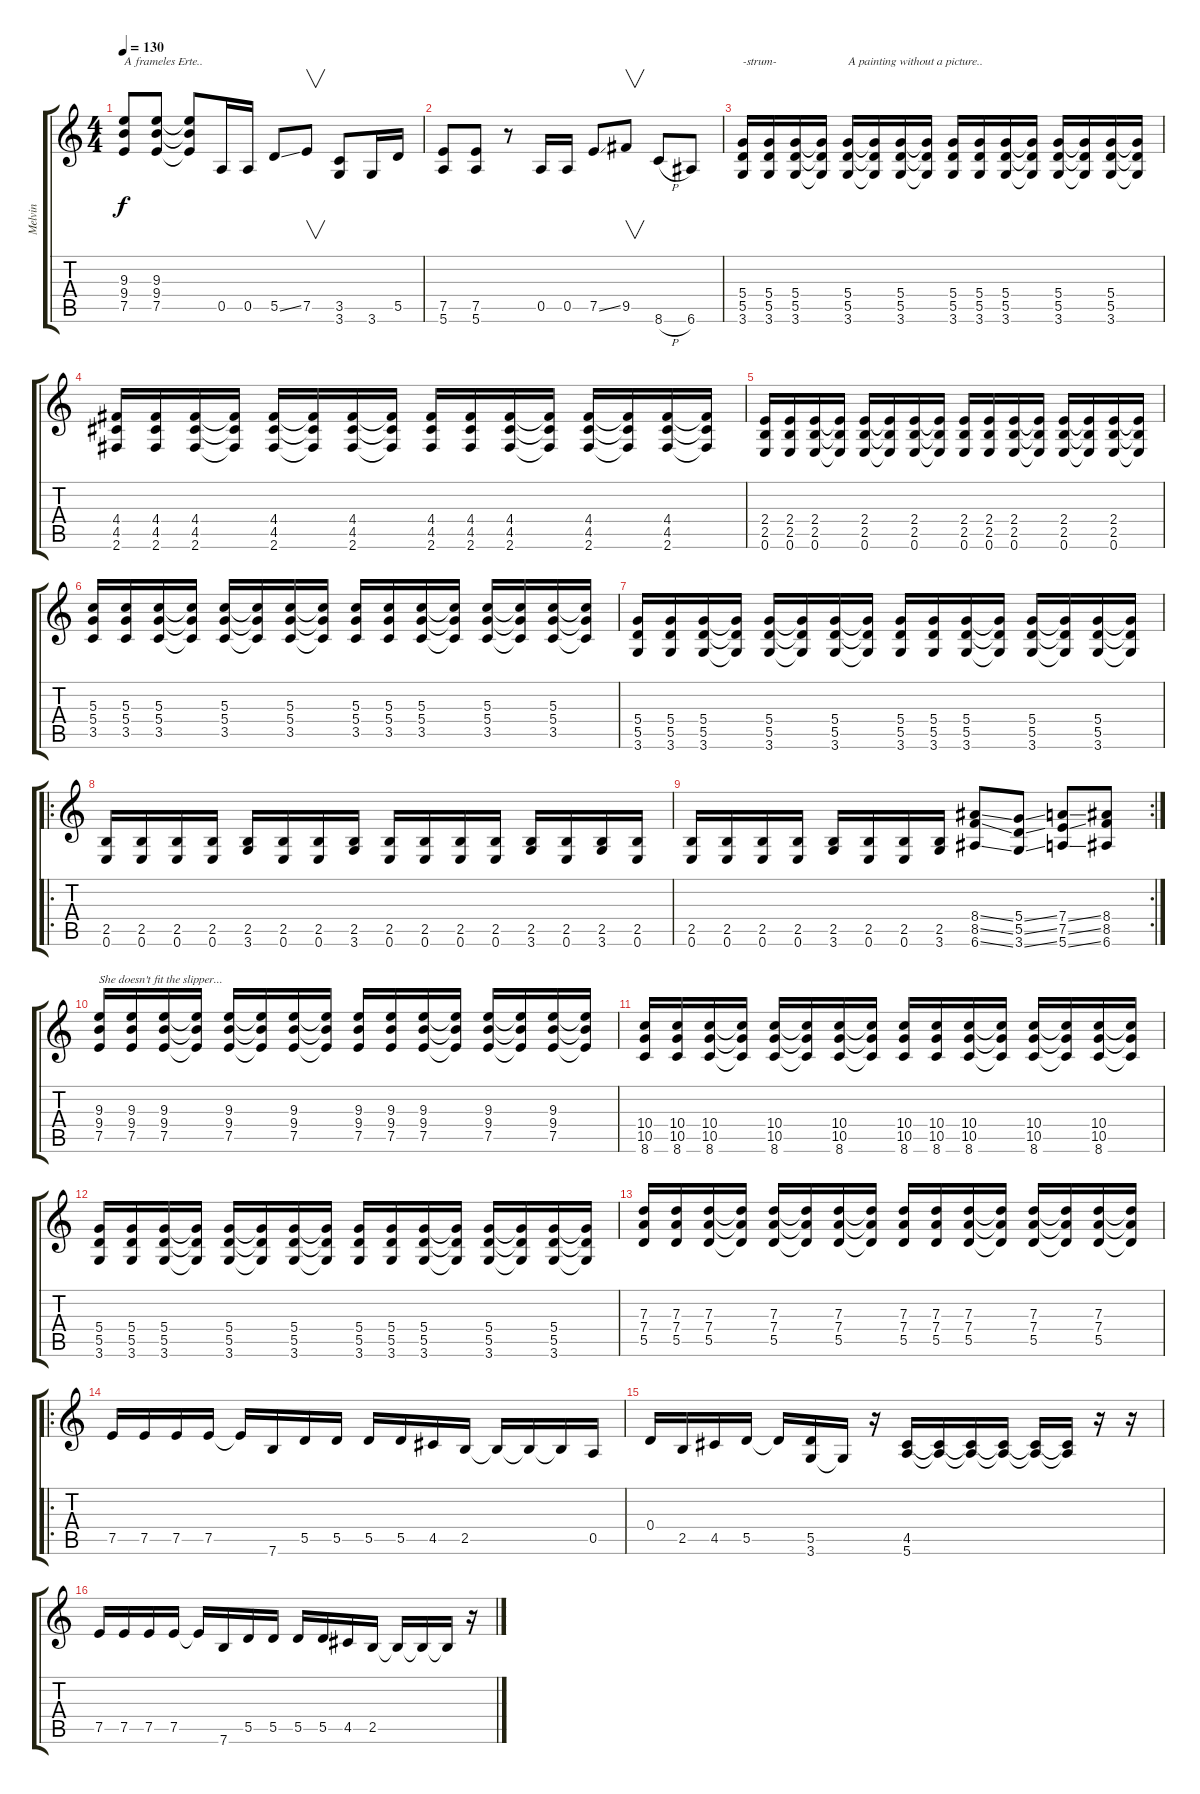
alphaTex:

\track ("Melvin" "Melvin") {instrument distortionguitar}
\staff {score tabs}
\tuning (E4 B3 G3 D3 A2 E2) {hide}
\ts (4 4)
\tempo 130
\clef g2
\ks c
(9.3 9.4 7.5).8{txt "A frameles Erte.." dy f} (9.3 9.4 7.5).8 (9.3{t} 9.4{t} 7.5{t}).8 0.5.16 0.5.16 5.5{ss}.8 7.5.8{v} (3.5 3.6).8 3.6.16 5.5.16 |
(7.5 5.6).8 (7.5 5.6).8 r.8 0.5.16 0.5.16 7.5{ss}.8 9.5.8{v} 8.6{h}.8 6.6.8 |
(5.4 5.5 3.6).16{txt "-strum-"} (5.4 5.5 3.6).16 (5.4 5.5 3.6).16 (5.4{t} 5.5{t} 3.6{t}).16 (5.4 5.5 3.6).16{txt "A painting without a picture.."} (5.4{t} 5.5{t} 3.6{t}).16 (5.4 5.5 3.6).16 (5.4{t} 5.5{t} 3.6{t}).16 (5.4 5.5 3.6).16 (5.4 5.5 3.6).16 (5.4 5.5 3.6).16 (5.4{t} 5.5{t} 3.6{t}).16 (5.4 5.5 3.6).16 (5.4{t} 5.5{t} 3.6{t}).16 (5.4 5.5 3.6).16 (5.4{t} 5.5{t} 3.6{t}).16 |
(4.4 4.5 2.6).16 (4.4 4.5 2.6).16 (4.4 4.5 2.6).16 (4.4{t} 4.5{t} 2.6{t}).16 (4.4 4.5 2.6).16 (4.4{t} 4.5{t} 2.6{t}).16 (4.4 4.5 2.6).16 (4.4{t} 4.5{t} 2.6{t}).16 (4.4 4.5 2.6).16 (4.4 4.5 2.6).16 (4.4 4.5 2.6).16 (4.4{t} 4.5{t} 2.6{t}).16 (4.4 4.5 2.6).16 (4.4{t} 4.5{t} 2.6{t}).16 (4.4 4.5 2.6).16 (4.4{t} 4.5{t} 2.6{t}).16 |
(2.4 2.5 0.6).16 (2.4 2.5 0.6).16 (2.4 2.5 0.6).16 (2.4{t} 2.5{t} 0.6{t}).16 (2.4 2.5 0.6).16 (2.4{t} 2.5{t} 0.6{t}).16 (2.4 2.5 0.6).16 (2.4{t} 2.5{t} 0.6{t}).16 (2.4 2.5 0.6).16 (2.4 2.5 0.6).16 (2.4 2.5 0.6).16 (2.4{t} 2.5{t} 0.6{t}).16 (2.4 2.5 0.6).16 (2.4{t} 2.5{t} 0.6{t}).16 (2.4 2.5 0.6).16 (2.4{t} 2.5{t} 0.6{t}).16 |
(5.3 5.4 3.5).16 (5.3 5.4 3.5).16 (5.3 5.4 3.5).16 (5.3{t} 5.4{t} 3.5{t}).16 (5.3 5.4 3.5).16 (5.3{t} 5.4{t} 3.5{t}).16 (5.3 5.4 3.5).16 (5.3{t} 5.4{t} 3.5{t}).16 (5.3 5.4 3.5).16 (5.3 5.4 3.5).16 (5.3 5.4 3.5).16 (5.3{t} 5.4{t} 3.5{t}).16 (5.3 5.4 3.5).16 (5.3{t} 5.4{t} 3.5{t}).16 (5.3 5.4 3.5).16 (5.3{t} 5.4{t} 3.5{t}).16 |
(5.4 5.5 3.6).16 (5.4 5.5 3.6).16 (5.4 5.5 3.6).16 (5.4{t} 5.5{t} 3.6{t}).16 (5.4 5.5 3.6).16 (5.4{t} 5.5{t} 3.6{t}).16 (5.4 5.5 3.6).16 (5.4{t} 5.5{t} 3.6{t}).16 (5.4 5.5 3.6).16 (5.4 5.5 3.6).16 (5.4 5.5 3.6).16 (5.4{t} 5.5{t} 3.6{t}).16 (5.4 5.5 3.6).16 (5.4{t} 5.5{t} 3.6{t}).16 (5.4 5.5 3.6).16 (5.4{t} 5.5{t} 3.6{t}).16 |
\ro
(2.5 0.6).16 (2.5 0.6).16 (2.5 0.6).16 (2.5 0.6).16 (2.5 3.6).16 (2.5 0.6).16 (2.5 0.6).16 (2.5 3.6).16 (2.5 0.6).16 (2.5 0.6).16 (2.5 0.6).16 (2.5 0.6).16 (2.5 3.6).16 (2.5 0.6).16 (2.5 3.6).16 (2.5 0.6).16 |
\rc 2
(2.5 0.6).16 (2.5 0.6).16 (2.5 0.6).16 (2.5 0.6).16 (2.5 3.6).16 (2.5 0.6).16 (2.5 0.6).16 (2.5 3.6).16 (8.4{ss} 8.5{ss} 6.6{ss}).8 (5.4{ss} 5.5{ss} 3.6{ss}).8 (7.4{ss} 7.5{ss} 5.6{ss}).8 (8.4 8.5 6.6).8 |
(9.3 9.4 7.5).16{txt "She doesn't fit the slipper..."} (9.3 9.4 7.5).16 (9.3 9.4 7.5).16 (9.3{t} 9.4{t} 7.5{t}).16 (9.3 9.4 7.5).16 (9.3{t} 9.4{t} 7.5{t}).16 (9.3 9.4 7.5).16 (9.3{t} 9.4{t} 7.5{t}).16 (9.3 9.4 7.5).16 (9.3 9.4 7.5).16 (9.3 9.4 7.5).16 (9.3{t} 9.4{t} 7.5{t}).16 (9.3 9.4 7.5).16 (9.3{t} 9.4{t} 7.5{t}).16 (9.3 9.4 7.5).16 (9.3{t} 9.4{t} 7.5{t}).16 |
(10.4 10.5 8.6).16 (10.4 10.5 8.6).16 (10.4 10.5 8.6).16 (10.4{t} 10.5{t} 8.6{t}).16 (10.4 10.5 8.6).16 (10.4{t} 10.5{t} 8.6{t}).16 (10.4 10.5 8.6).16 (10.4{t} 10.5{t} 8.6{t}).16 (10.4 10.5 8.6).16 (10.4 10.5 8.6).16 (10.4 10.5 8.6).16 (10.4{t} 10.5{t} 8.6{t}).16 (10.4 10.5 8.6).16 (10.4{t} 10.5{t} 8.6{t}).16 (10.4 10.5 8.6).16 (10.4{t} 10.5{t} 8.6{t}).16 |
(5.4 5.5 3.6).16 (5.4 5.5 3.6).16 (5.4 5.5 3.6).16 (5.4{t} 5.5{t} 3.6{t}).16 (5.4 5.5 3.6).16 (5.4{t} 5.5{t} 3.6{t}).16 (5.4 5.5 3.6).16 (5.4{t} 5.5{t} 3.6{t}).16 (5.4 5.5 3.6).16 (5.4 5.5 3.6).16 (5.4 5.5 3.6).16 (5.4{t} 5.5{t} 3.6{t}).16 (5.4 5.5 3.6).16 (5.4{t} 5.5{t} 3.6{t}).16 (5.4 5.5 3.6).16 (5.4{t} 5.5{t} 3.6{t}).16 |
(7.3 7.4 5.5).16 (7.3 7.4 5.5).16 (7.3 7.4 5.5).16 (7.3{t} 7.4{t} 5.5{t}).16 (7.3 7.4 5.5).16 (7.3{t} 7.4{t} 5.5{t}).16 (7.3 7.4 5.5).16 (7.3{t} 7.4{t} 5.5{t}).16 (7.3 7.4 5.5).16 (7.3 7.4 5.5).16 (7.3 7.4 5.5).16 (7.3{t} 7.4{t} 5.5{t}).16 (7.3 7.4 5.5).16 (7.3{t} 7.4{t} 5.5{t}).16 (7.3 7.4 5.5).16 (7.3{t} 7.4{t} 5.5{t}).16 |
\ro
7.5.16 7.5.16 7.5.16 7.5.16 7.5{t}.16 7.6.16 5.5.16 5.5.16 5.5.16 5.5.16 4.5.16 2.5.16 2.5{t}.16 2.5{t}.16 2.5{t}.16 0.5.16 |
0.4.16 2.5.16 4.5.16 5.5.16 5.5{t}.16 (5.5 3.6).16 3.6{t}.16 r.16 (4.5 5.6).16 (4.5{t} 5.6{t}).16 (4.5{t} 5.6{t}).16 (4.5{t} 5.6{t}).16 (4.5{t} 5.6{t}).16 (4.5{t} 5.6{t}).16 r.16 r.16 |
7.5.16 7.5.16 7.5.16 7.5.16 7.5{t}.16 7.6.16 5.5.16 5.5.16 5.5.16 5.5.16 4.5.16 2.5.16 2.5{t}.16 2.5{t}.16 2.5{t}.16 r.16
